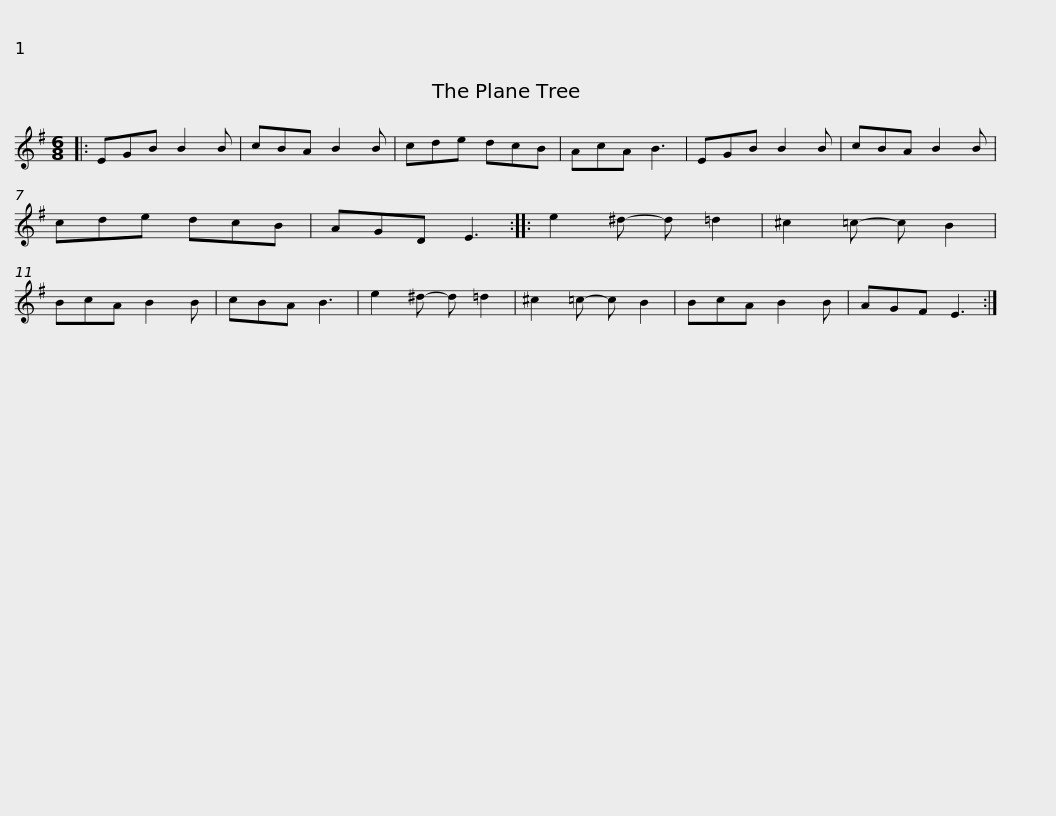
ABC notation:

X:1
L:1/8
M:6/8
I:linebreak $
K:Emin
V:1 treble
V:1
|: EGB B2 B | cBA B2 B | cde dcB | AcA B3 | EGB B2 B | %5
 cBA B2 B | cde dcB | AGD E3 ::$ e2 ^d- d =d2 | ^c2 =c- c B2 | %10
 BcA B2 B | cBA B3 | e2 ^d- d =d2 | ^c2 =c- c B2 | BcA B2 B | %15
 AGF E3 :| %16
